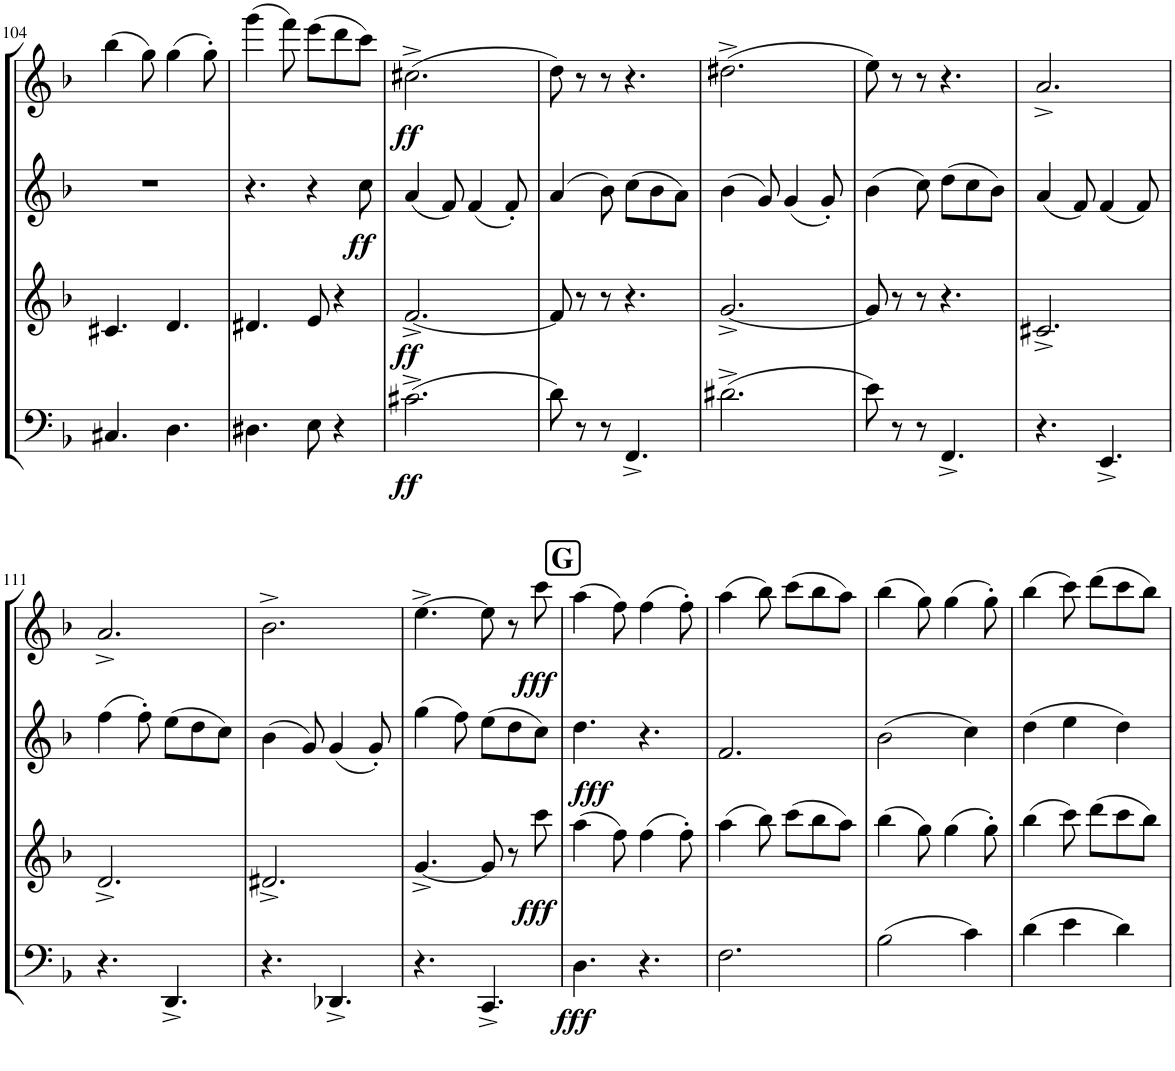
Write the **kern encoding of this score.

**kern	**dynam	**kern	**dynam	**kern	**dynam	**kern	**dynam
*part4	*part4	*part3	*part3	*part2	*part2	*part1	*part1
*staff4	*staff4	*staff3	*staff3	*staff2	*staff2	*staff1	*staff1
*I"Bassoon	*	*I"Bb Clarinet	*	*I"Oboe	*	*I"Flute	*
*I'Bsn	*	*I'Cl	*	*I'Ob	*	*I'Fl	*
!!LO:PB:g=z
*clefF4	*	*clefG2	*	*clefG2	*	*clefG2	*
*	*	*ITrd1c2	*	*	*	*	*
*k[b-]	*	*k[b-]	*	*k[b-]	*	*k[b-]	*
*M6/8	*	*M6/8	*	*M6/8	*	*M6/8	*
=104	=104	=104	=104	=104	=104	=104	=104
4.C#X/	.	4.c#X/	.	2.r	.	(4bb-\	.
.	.	.	.	.	.	8gg\)	.
4.D\	.	4.d/	.	.	.	(4gg\	.
.	.	.	.	.	.	8gg'\)	.
=105	=105	=105	=105	=105	=105	=105	=105
4.D#X\	.	4.d#X/	.	4.r	.	(4ggg\	.
.	.	.	.	.	.	8fff\)	.
8E\	.	8e/	.	4r	.	(8eee\L	.
4r	.	4r	.	.	.	8ddd\	.
!	!	!	!	!	!LO:DY:b	!	!
.	.	.	.	8cc\	ff	8ccc\J)	.
=106	=106	=106	=106	=106	=106	=106	=106
!	!LO:DY:b	!	!LO:DY:b	!	!	!	!LO:DY:b
(2.c#X^\	ff	[2.f^/	ff	(4a/	.	(2.cc#X^\	ff
.	.	.	.	8f/)	.	.	.
.	.	.	.	(4f/	.	.	.
.	.	.	.	8f'/)	.	.	.
=107	=107	=107	=107	=107	=107	=107	=107
8d\)	.	8f/]	.	(4a/	.	8dd\)	.
8r	.	8r	.	.	.	8r	.
8r	.	8r	.	8b-\)	.	8r	.
4.FF^/	.	4.r	.	(8cc\L	.	4.r	.
.	.	.	.	8b-\	.	.	.
.	.	.	.	8a\J)	.	.	.
=108	=108	=108	=108	=108	=108	=108	=108
(2.d#X^\	.	[2.g^/	.	(4b-\	.	(2.dd#X^\	.
.	.	.	.	8g/)	.	.	.
.	.	.	.	(4g/	.	.	.
.	.	.	.	8g'/)	.	.	.
=109	=109	=109	=109	=109	=109	=109	=109
8e\)	.	8g/]	.	(4b-\	.	8ee\)	.
8r	.	8r	.	.	.	8r	.
8r	.	8r	.	8cc\)	.	8r	.
4.FF^/	.	4.r	.	(8dd\L	.	4.r	.
.	.	.	.	8cc\	.	.	.
.	.	.	.	8b-\J)	.	.	.
=110	=110	=110	=110	=110	=110	=110	=110
4.r	.	2.c#X^/	.	(4a/	.	2.a^/	.
.	.	.	.	8f/)	.	.	.
4.EE^/	.	.	.	(4f/	.	.	.
.	.	.	.	8f/)	.	.	.
!!LO:LB:g=z
=111	=111	=111	=111	=111	=111	=111	=111
4.r	.	2.d^/	.	(4ff\	.	2.a^/	.
.	.	.	.	8ff'\)	.	.	.
4.DD^/	.	.	.	(8ee\L	.	.	.
.	.	.	.	8dd\	.	.	.
.	.	.	.	8cc\J)	.	.	.
=112	=112	=112	=112	=112	=112	=112	=112
4.r	.	2.d#X^/	.	(4b-\	.	2.b-^\	.
.	.	.	.	8g/)	.	.	.
4.DD-X^/	.	.	.	(4g/	.	.	.
.	.	.	.	8g'/)	.	.	.
=113	=113	=113	=113	=113	=113	=113	=113
4.r	.	[4.g^/	.	(4gg\	.	[4.ee^\	.
.	.	.	.	8ff\)	.	.	.
4.CC^/	.	8g/]	.	(8ee\L	.	8ee\]	.
.	.	8r	.	8dd\	.	8r	.
!	!	!	!LO:DY:b	!	!	!	!LO:DY:b
.	.	8ccc\	fff	8cc\J)	.	8ccc\	fff
!!LO:REH:place=s1:a:B:cj:fs=14:t=G
=114	=114	=114	=114	=114	=114	=114	=114
!	!LO:DY:b	!	!	!	!LO:DY:b	!	!
4.D\	fff	(4aa\	.	4.dd\	fff	(4aa\	.
.	.	8ff\)	.	.	.	8ff\)	.
4.r	.	(4ff\	.	4.r	.	(4ff\	.
.	.	8ff'\)	.	.	.	8ff'\)	.
=115	=115	=115	=115	=115	=115	=115	=115
2.F\	.	(4aa\	.	2.f/	.	(4aa\	.
.	.	8bb-\)	.	.	.	8bb-\)	.
.	.	(8ccc\L	.	.	.	(8ccc\L	.
.	.	8bb-\	.	.	.	8bb-\	.
.	.	8aa\J)	.	.	.	8aa\J)	.
=116	=116	=116	=116	=116	=116	=116	=116
(2B-\	.	(4bb-\	.	(2b-\	.	(4bb-\	.
.	.	8gg\)	.	.	.	8gg\)	.
.	.	(4gg\	.	.	.	(4gg\	.
4c\)	.	.	.	4cc\)	.	.	.
.	.	8gg'\)	.	.	.	8gg'\)	.
=117	=117	=117	=117	=117	=117	=117	=117
(4d\	.	(4bb-\	.	(4dd\	.	(4bb-\	.
4e\	.	8ccc\)	.	4ee\	.	8ccc\)	.
.	.	(8ddd\L	.	.	.	(8ddd\L	.
4d\)	.	8ccc\	.	4dd\)	.	8ccc\	.
.	.	8bb-\J)	.	.	.	8bb-\J)	.
=	=	=	=	=	=	=	=
*-	*-	*-	*-	*-	*-	*-	*-
